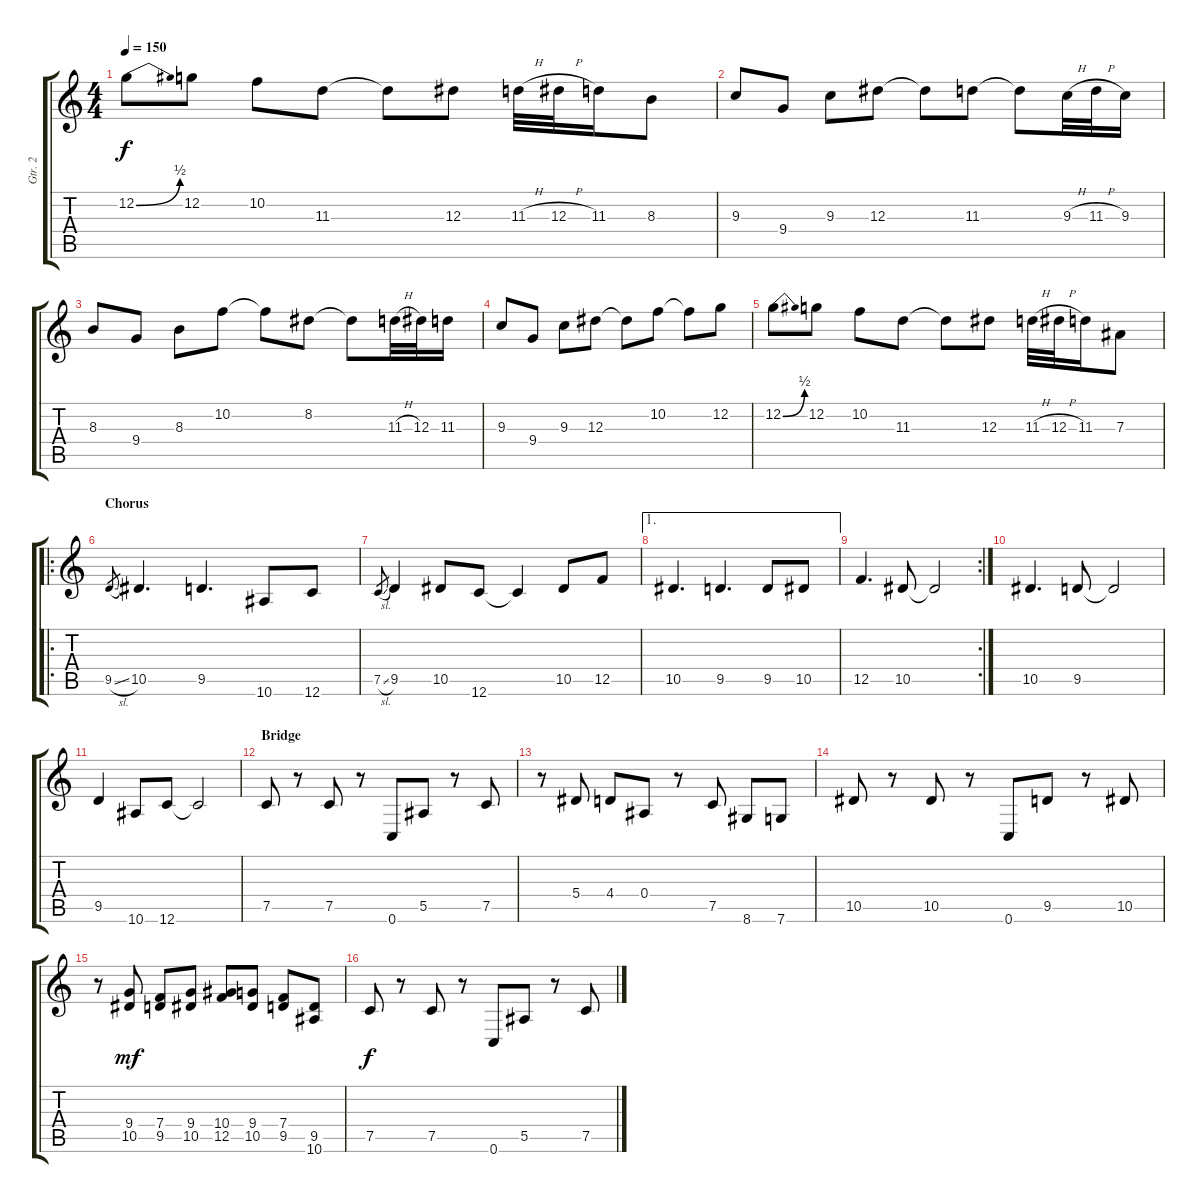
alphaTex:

\track ("Gtr. 2" "Gtr. 2") {instrument distortionguitar}
\staff {score tabs}
\tuning (C4 G3 Eb3 Bb2 F2 C2) {hide}
\ts (4 4)
\tempo 150
\clef g2
\ks c
12.2{be (bend 0 0 60 2)}.8{dy f} 12.2.8 10.2.8 11.3.8 11.3{t}.8 12.3.8 11.3{h}.32 12.3{h}.32 11.3.16 8.3.8 |
9.3.8 9.4.8 9.3.8 12.3.8 12.3{t}.8 11.3.8 11.3{t}.8 9.3{h}.32 11.3{h}.32 9.3.16 |
8.3.8 9.4.8 8.3.8 10.2.8 10.2{t}.8 8.2.8 8.2{t}.8 11.3{h}.32 12.3.32 11.3.16 |
9.3.8 9.4.8 9.3.8 12.3.8 12.3{t}.8 10.2.8 10.2{t}.8 12.2.8 |
12.2{be (bend 0 0 60 2)}.8 12.2.8 10.2.8 11.3.8 11.3{t}.8 12.3.8 11.3{h}.32 12.3{h}.32 11.3.16 7.3.8 |
\ro
\section ("" "Chorus")
9.5{sl}.8{gr} 10.5.4{d} 9.5.4{d} 10.6.8 12.6.8 |
7.5{sl}.8{gr} 9.5.4 10.5.8 12.6.8 12.6{t}.4 10.5.8 12.5.8 |
\ae 1
10.5.4{d} 9.5.4{d} 9.5.8 10.5.8 |
\rc 2
12.5.4{d} 10.5.8 10.5{t}.2 |
10.5.4{d} 9.5.8 9.5{t}.2 |
9.5.4 10.6.8 12.6.8 12.6{t}.2 |
\section ("" "Bridge")
7.5.8 r.8 7.5.8 r.8 0.6.8 5.5.8 r.8 7.5.8 |
r.8 5.4.8 4.4.8 0.4.8 r.8 7.5.8 8.6.8 7.6.8 |
10.5.8 r.8 10.5.8 r.8 0.6.8 9.5.8 r.8 10.5.8 |
r.8 (9.4 10.5).8{dy mf} (7.4 9.5).8 (9.4 10.5).8 (10.4 12.5).8 (9.4 10.5).8 (7.4 9.5).8 (9.5 10.6).8 |
7.5.8{dy f} r.8 7.5.8 r.8 0.6.8 5.5.8 r.8 7.5.8
